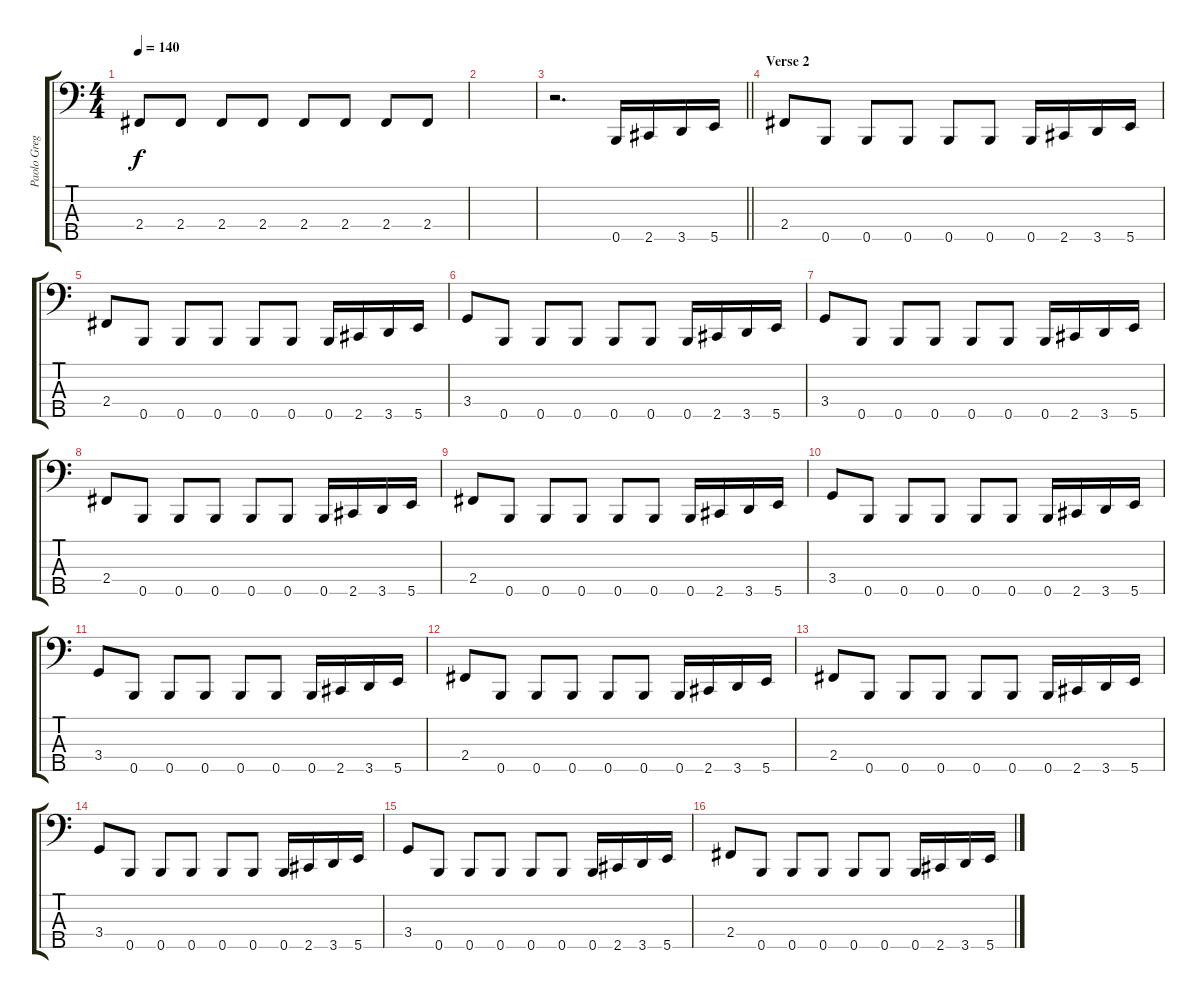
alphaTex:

\track ("Paolo Gregoletto" "Paolo Greg") {instrument electricbasspick}
\staff {score tabs}
\tuning (G2 D2 A1 E1 B0) {hide}
\ts (4 4)
\tempo 140
\clef f4
\ks c
2.4.8{dy f} 2.4.8 2.4.8 2.4.8 2.4.8 2.4.8 2.4.8 2.4.8 |
|
\barLineRight lightlight
r.2{d} 0.5.16 2.5.16 3.5.16 5.5.16 |
\section ("" "Verse 2")
2.4.8 0.5.8 0.5.8 0.5.8 0.5.8 0.5.8 0.5.16 2.5.16 3.5.16 5.5.16 |
2.4.8 0.5.8 0.5.8 0.5.8 0.5.8 0.5.8 0.5.16 2.5.16 3.5.16 5.5.16 |
3.4.8 0.5.8 0.5.8 0.5.8 0.5.8 0.5.8 0.5.16 2.5.16 3.5.16 5.5.16 |
3.4.8 0.5.8 0.5.8 0.5.8 0.5.8 0.5.8 0.5.16 2.5.16 3.5.16 5.5.16 |
2.4.8 0.5.8 0.5.8 0.5.8 0.5.8 0.5.8 0.5.16 2.5.16 3.5.16 5.5.16 |
2.4.8 0.5.8 0.5.8 0.5.8 0.5.8 0.5.8 0.5.16 2.5.16 3.5.16 5.5.16 |
3.4.8 0.5.8 0.5.8 0.5.8 0.5.8 0.5.8 0.5.16 2.5.16 3.5.16 5.5.16 |
3.4.8 0.5.8 0.5.8 0.5.8 0.5.8 0.5.8 0.5.16 2.5.16 3.5.16 5.5.16 |
2.4.8 0.5.8 0.5.8 0.5.8 0.5.8 0.5.8 0.5.16 2.5.16 3.5.16 5.5.16 |
2.4.8 0.5.8 0.5.8 0.5.8 0.5.8 0.5.8 0.5.16 2.5.16 3.5.16 5.5.16 |
3.4.8 0.5.8 0.5.8 0.5.8 0.5.8 0.5.8 0.5.16 2.5.16 3.5.16 5.5.16 |
3.4.8 0.5.8 0.5.8 0.5.8 0.5.8 0.5.8 0.5.16 2.5.16 3.5.16 5.5.16 |
2.4.8 0.5.8 0.5.8 0.5.8 0.5.8 0.5.8 0.5.16 2.5.16 3.5.16 5.5.16
